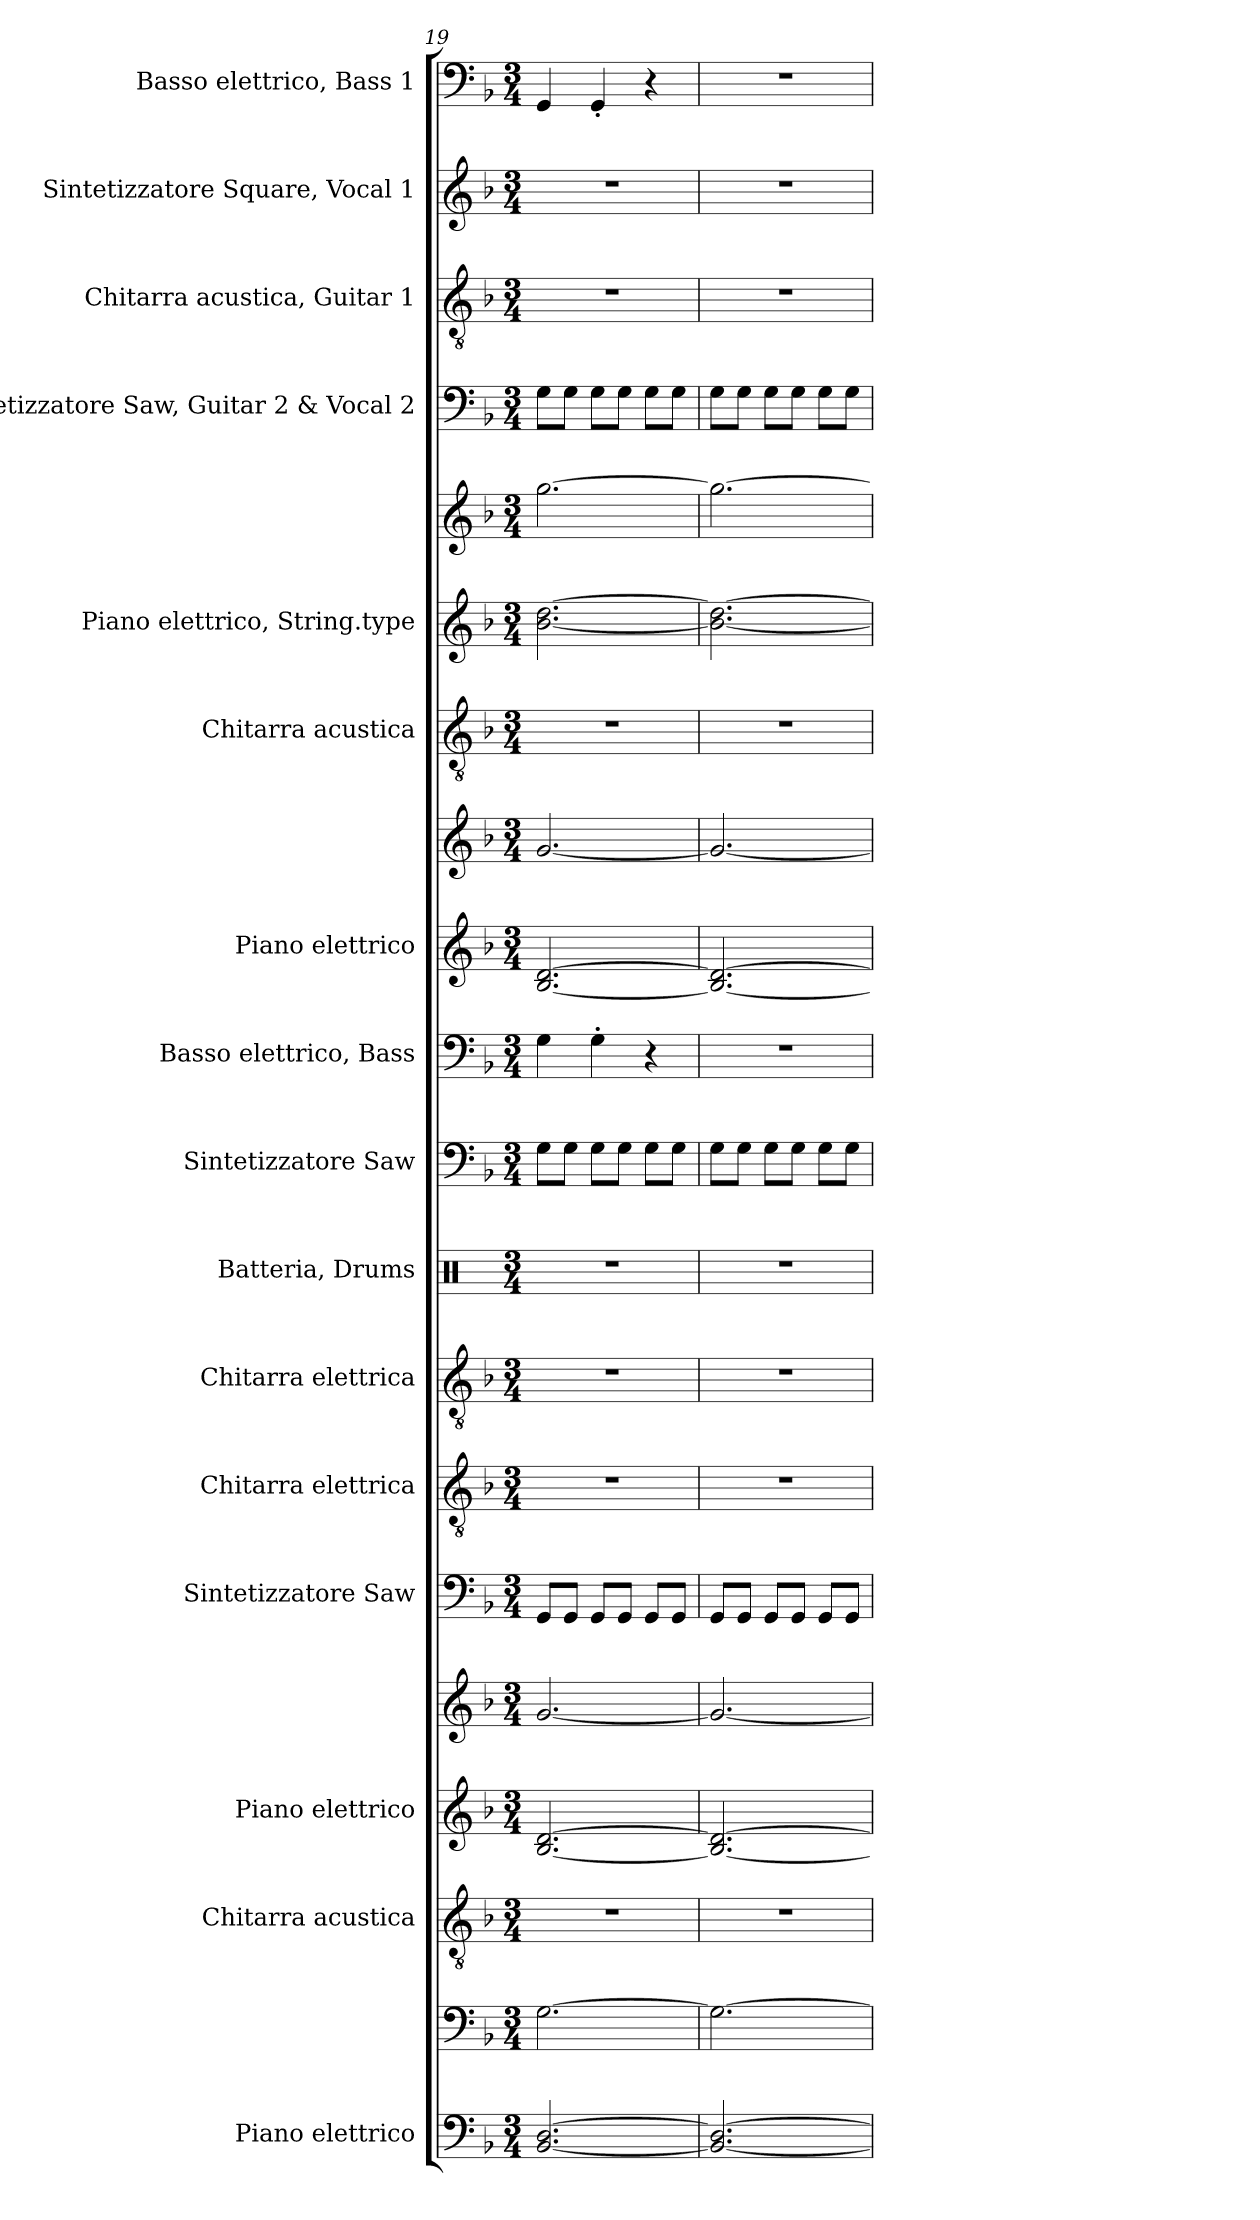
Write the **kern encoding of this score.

**kern	**kern	**kern	**kern	**kern	**kern	**kern	**kern	**kern	**kern	**kern	**kern	**kern	**kern	**kern	**kern	**kern	**kern	**kern	**kern
*part16	*part16	*part15	*part14	*part14	*part13	*part12	*part11	*part10	*part9	*part8	*part7	*part7	*part6	*part5	*part5	*part4	*part3	*part2	*part1
*staff20	*staff19	*staff18	*staff17	*staff16	*staff15	*staff14	*staff13	*staff12	*staff11	*staff10	*staff9	*staff8	*staff7	*staff6	*staff5	*staff4	*staff3	*staff2	*staff1
*I"Piano elettrico	*	*I"Chitarra acustica	*I"Piano elettrico	*	*I"Sintetizzatore Saw	*I"Chitarra elettrica	*I"Chitarra elettrica	*I"Batteria,  Drums	*I"Sintetizzatore Saw	*I"Basso elettrico,  Bass	*I"Piano elettrico	*	*I"Chitarra acustica	*I"Piano elettrico,  String.type	*	*I"Sintetizzatore Saw,  Guitar 2 &amp; Vocal 2	*I"Chitarra acustica,  Guitar 1	*I"Sintetizzatore Square,  Vocal 1	*I"Basso elettrico,  Bass 1
*	*	*	*	*	*I'Sint.	*I'Chit. el.	*I'Chit. el.	*I'Batt.	*I'Sint.	*I'B. el.	*	*	*	*	*	*I'Sint.	*	*I'Sint.	*I'B. el.
*clefF4	*clefF4	*clefGv2	*clefG2	*clefG2	*clefF4	*clefGv2	*clefGv2	*clefX	*clefF4	*clefF4	*clefG2	*clefG2	*clefGv2	*clefG2	*clefG2	*clefF4	*clefGv2	*clefG2	*clefF4
*	*	*	*	*	*	*	*	*	*	*ITrd7c12	*	*	*	*	*	*	*	*	*ITrd7c12
*k[b-]	*k[b-]	*k[b-]	*k[b-]	*k[b-]	*k[b-]	*k[b-]	*k[b-]	*k[]	*k[b-]	*k[b-]	*k[b-]	*k[b-]	*k[b-]	*k[b-]	*k[b-]	*k[b-]	*k[b-]	*k[b-]	*k[b-]
*M3/4	*M3/4	*M3/4	*M3/4	*M3/4	*M3/4	*M3/4	*M3/4	*M3/4	*M3/4	*M3/4	*M3/4	*M3/4	*M3/4	*M3/4	*M3/4	*M3/4	*M3/4	*M3/4	*M3/4
=19	=19	=19	=19	=19	=19	=19	=19	=19	=19	=19	=19	=19	=19	=19	=19	=19	=19	=19	=19
[2.BB-/ [2.D/	[2.G\	2.r	[2.B-/ [2.d/	[2.g/	8GG/L	2.r	2.r	2.r	8G\L	4GG\	[2.B-/ [2.d/	[2.g/	2.r	[2.b-\ [2.dd\	[2.gg\	8G\L	2.r	2.r	4GGG/
.	.	.	.	.	8GG/J	.	.	.	8G\J	.	.	.	.	.	.	8G\J	.	.	.
.	.	.	.	.	8GG/L	.	.	.	8G\L	4GG'\	.	.	.	.	.	8G\L	.	.	4GGG'/
.	.	.	.	.	8GG/J	.	.	.	8G\J	.	.	.	.	.	.	8G\J	.	.	.
.	.	.	.	.	8GG/L	.	.	.	8G\L	4r	.	.	.	.	.	8G\L	.	.	4r
.	.	.	.	.	8GG/J	.	.	.	8G\J	.	.	.	.	.	.	8G\J	.	.	.
=20	=20	=20	=20	=20	=20	=20	=20	=20	=20	=20	=20	=20	=20	=20	=20	=20	=20	=20	=20
2.BB-/_ 2.D/_	2.G\_	2.r	2.B-/_ 2.d/_	2.g/_	8GG/L	2.r	2.r	2.r	8G\L	2.r	2.B-/_ 2.d/_	2.g/_	2.r	2.b-\_ 2.dd\_	2.gg\_	8G\L	2.r	2.r	2.r
.	.	.	.	.	8GG/J	.	.	.	8G\J	.	.	.	.	.	.	8G\J	.	.	.
.	.	.	.	.	8GG/L	.	.	.	8G\L	.	.	.	.	.	.	8G\L	.	.	.
.	.	.	.	.	8GG/J	.	.	.	8G\J	.	.	.	.	.	.	8G\J	.	.	.
.	.	.	.	.	8GG/L	.	.	.	8G\L	.	.	.	.	.	.	8G\L	.	.	.
.	.	.	.	.	8GG/J	.	.	.	8G\J	.	.	.	.	.	.	8G\J	.	.	.
=	=	=	=	=	=	=	=	=	=	=	=	=	=	=	=	=	=	=	=
*-	*-	*-	*-	*-	*-	*-	*-	*-	*-	*-	*-	*-	*-	*-	*-	*-	*-	*-	*-
